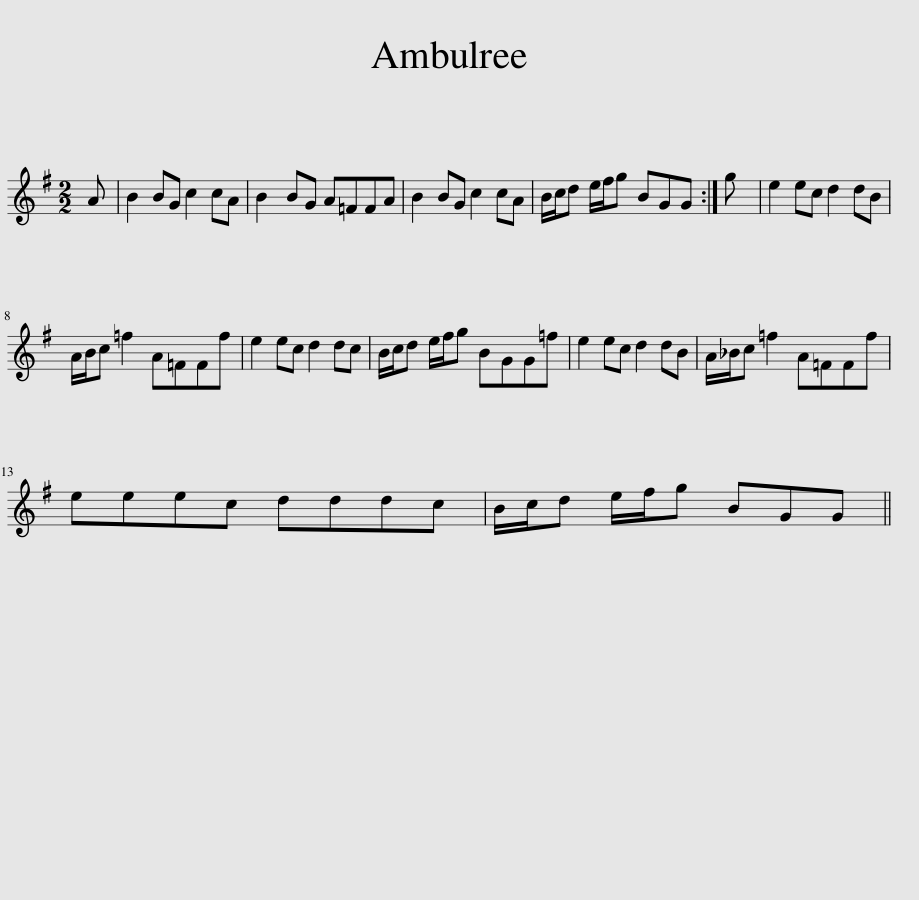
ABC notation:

X:1
L:1/8
M:2/2
I:linebreak $
K:G
V:1 treble
V:1
 A | B2 BG c2 cA | B2 BG A=FFA | B2 BG c2 cA | B/c/d e/f/g BGG :| %5
 g | e2 ec d2 dB |$ A/B/c =f2 A=FFf | e2 ec d2 dc | B/c/d e/f/g BGG=f | %10
 e2 ec d2 dB | A/_B/c =f2 A=FFf |$ eeec dddc | B/c/d e/f/g BGG || %14
